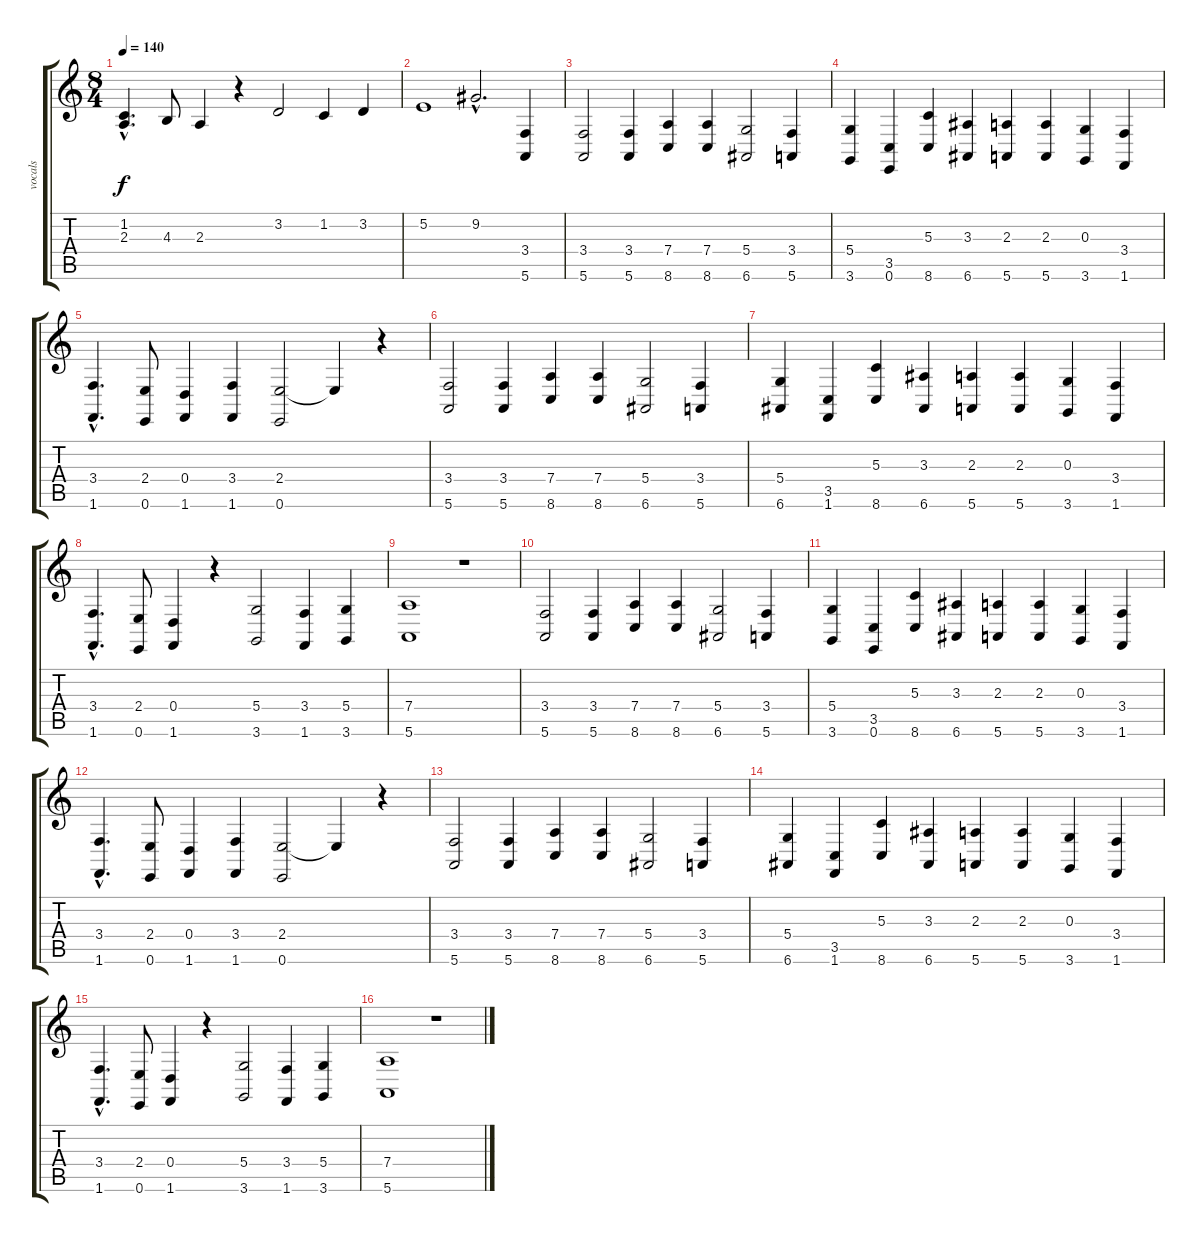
\track ("vocals" "vocals") {instrument lead1square}
\staff {score tabs}
\tuning (E4 B3 G3 D3 A2 E2) {hide}
\ts (8 4)
\tempo 140
\clef g2
\ks c
(1.2{hac} 2.3{hac}).4{d dy f} 4.3.8 2.3.4 r.4 3.2.2 1.2.4 3.2.4 |
5.2.1 9.2{hac}.2{d} (3.4 5.6).4 |
(3.4 5.6).2 (3.4 5.6).4 (7.4 8.6).4 (7.4 8.6).4 (5.4 6.6).2 (3.4 5.6).4 |
(5.4 3.6).4 (3.5 0.6).4 (5.3 8.6).4 (3.3 6.6).4 (2.3 5.6).4 (2.3 5.6).4 (0.3 3.6).4 (3.4 1.6).4 |
(3.4{hac} 1.6{hac}).4{d} (2.4 0.6).8 (0.4 1.6).4 (3.4 1.6).4 (2.4 0.6).2 2.4{t}.4 r.4 |
(3.4 5.6).2 (3.4 5.6).4 (7.4 8.6).4 (7.4 8.6).4 (5.4 6.6).2 (3.4 5.6).4 |
(5.4 6.6).4 (3.5 1.6).4 (5.3 8.6).4 (3.3 6.6).4 (2.3 5.6).4 (2.3 5.6).4 (0.3 3.6).4 (3.4 1.6).4 |
(3.4{hac} 1.6{hac}).4{d} (2.4 0.6).8 (0.4 1.6).4 r.4 (5.4 3.6).2 (3.4 1.6).4 (5.4 3.6).4 |
(7.4 5.6).1 r.1 |
(3.4 5.6).2 (3.4 5.6).4 (7.4 8.6).4 (7.4 8.6).4 (5.4 6.6).2 (3.4 5.6).4 |
(5.4 3.6).4 (3.5 0.6).4 (5.3 8.6).4 (3.3 6.6).4 (2.3 5.6).4 (2.3 5.6).4 (0.3 3.6).4 (3.4 1.6).4 |
(3.4{hac} 1.6{hac}).4{d} (2.4 0.6).8 (0.4 1.6).4 (3.4 1.6).4 (2.4 0.6).2 2.4{t}.4 r.4 |
(3.4 5.6).2 (3.4 5.6).4 (7.4 8.6).4 (7.4 8.6).4 (5.4 6.6).2 (3.4 5.6).4 |
(5.4 6.6).4 (3.5 1.6).4 (5.3 8.6).4 (3.3 6.6).4 (2.3 5.6).4 (2.3 5.6).4 (0.3 3.6).4 (3.4 1.6).4 |
(3.4{hac} 1.6{hac}).4{d} (2.4 0.6).8 (0.4 1.6).4 r.4 (5.4 3.6).2 (3.4 1.6).4 (5.4 3.6).4 |
(7.4 5.6).1 r.1
